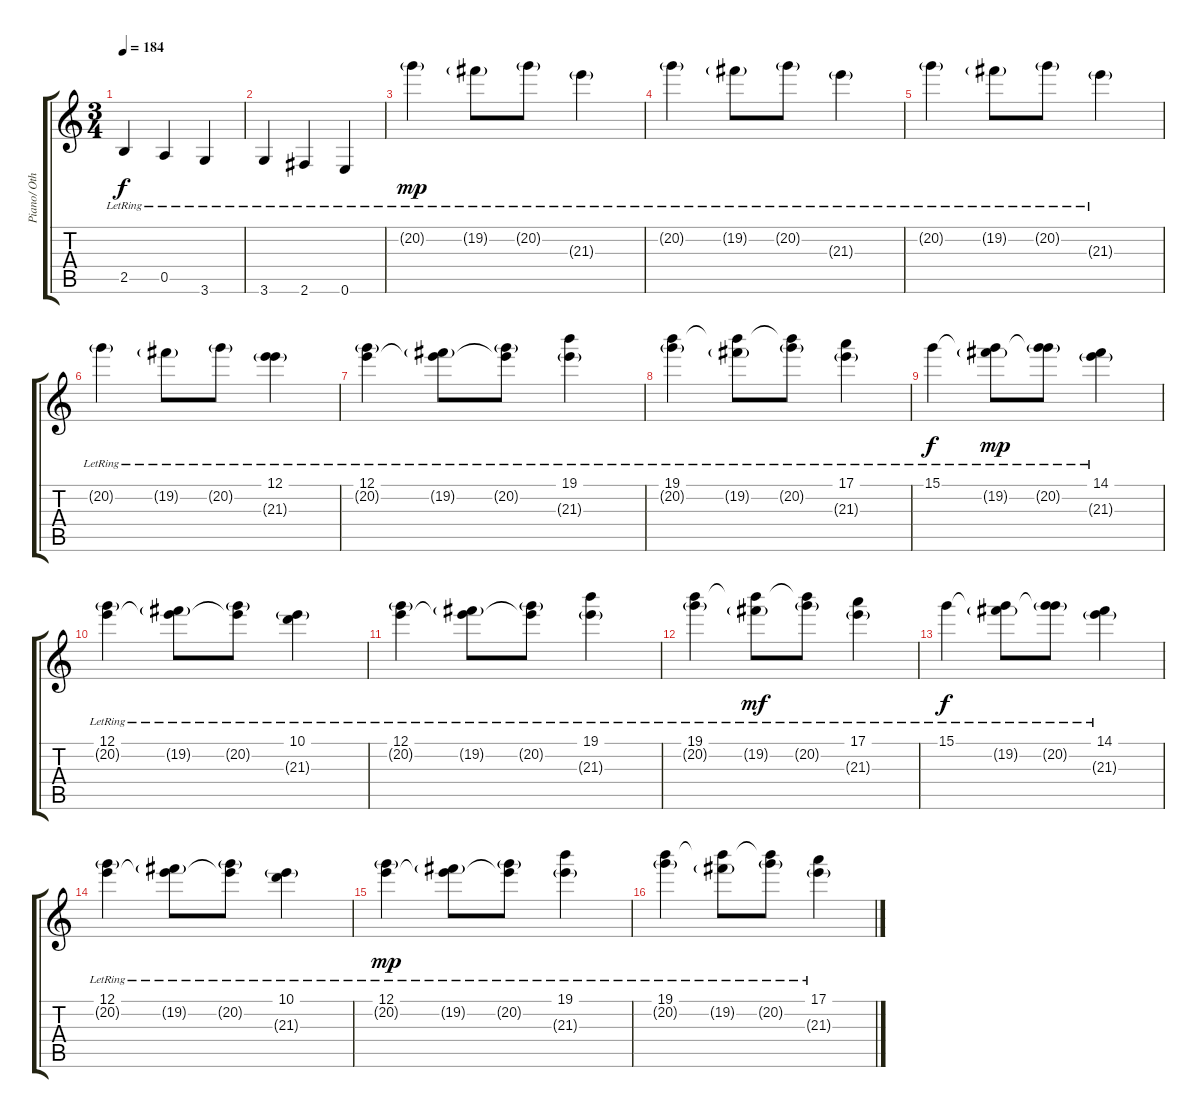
\track ("Piano/ Other" "Piano/ Oth") {instrument acousticguitarsteel}
\staff {score tabs}
\tuning (E4 B3 G3 D3 A2 E2) {hide}
\ts (3 4)
\tempo 184
\clef g2
\ks c
2.5{lr}.4{dy f} 0.5{lr}.4 3.6{lr}.4 |
3.6{lr}.4 2.6{lr}.4 0.6{lr}.4 |
20.2{g lr}.4{dy mp} 19.2{g lr}.8 20.2{g lr}.8 21.3{g lr}.4 |
20.2{g lr}.4 19.2{g lr}.8 20.2{g lr}.8 21.3{g lr}.4 |
20.2{g lr}.4 19.2{g lr}.8 20.2{g lr}.8 21.3{g lr}.4 |
20.2{g lr}.4 19.2{g lr}.8 20.2{g lr}.8 (12.1{lr} 21.3{g lr}).4 |
(12.1{lr} 20.2{g lr}).4 (12.1{t} 19.2{g lr}).8 (12.1{t} 20.2{g lr}).8 (19.1{lr} 21.3{g lr}).4 |
(19.1{lr} 20.2{g lr}).4 (19.1{t} 19.2{g lr}).8 (19.1{t} 20.2{g lr}).8 (17.1{lr} 21.3{g lr}).4 |
15.1{lr}.4{dy f} (15.1{t} 19.2{g lr}).8{dy mp} (15.1{t} 20.2{g lr}).8 (14.1{lr} 21.3{g lr}).4 |
(12.1{lr} 20.2{g lr}).4 (12.1{t} 19.2{g lr}).8 (12.1{t} 20.2{g lr}).8 (10.1{lr} 21.3{g lr}).4 |
(12.1 20.2{g lr}).4 (12.1{t} 19.2{g lr}).8 (12.1{t} 20.2{g lr}).8 (19.1{lr} 21.3{g lr}).4 |
(19.1{lr} 20.2{g lr}).4 (19.1{t} 19.2{g lr}).8{dy mf} (19.1{t} 20.2{g lr}).8 (17.1{lr} 21.3{g lr}).4 |
15.1{lr}.4{dy f} (15.1{t} 19.2{g lr}).8 (15.1{t} 20.2{g lr}).8 (14.1{lr} 21.3{g lr}).4 |
(12.1{lr} 20.2{g lr}).4 (12.1{t} 19.2{g lr}).8 (12.1{t} 20.2{g lr}).8 (10.1{lr} 21.3{g lr}).4 |
(12.1{lr} 20.2{g lr}).4{dy mp} (12.1{t} 19.2{g lr}).8 (12.1{t} 20.2{g lr}).8 (19.1{lr} 21.3{g lr}).4 |
(19.1{lr} 20.2{g lr}).4 (19.1{t} 19.2{g lr}).8 (19.1{t} 20.2{g lr}).8 (17.1{lr} 21.3{g lr}).4
